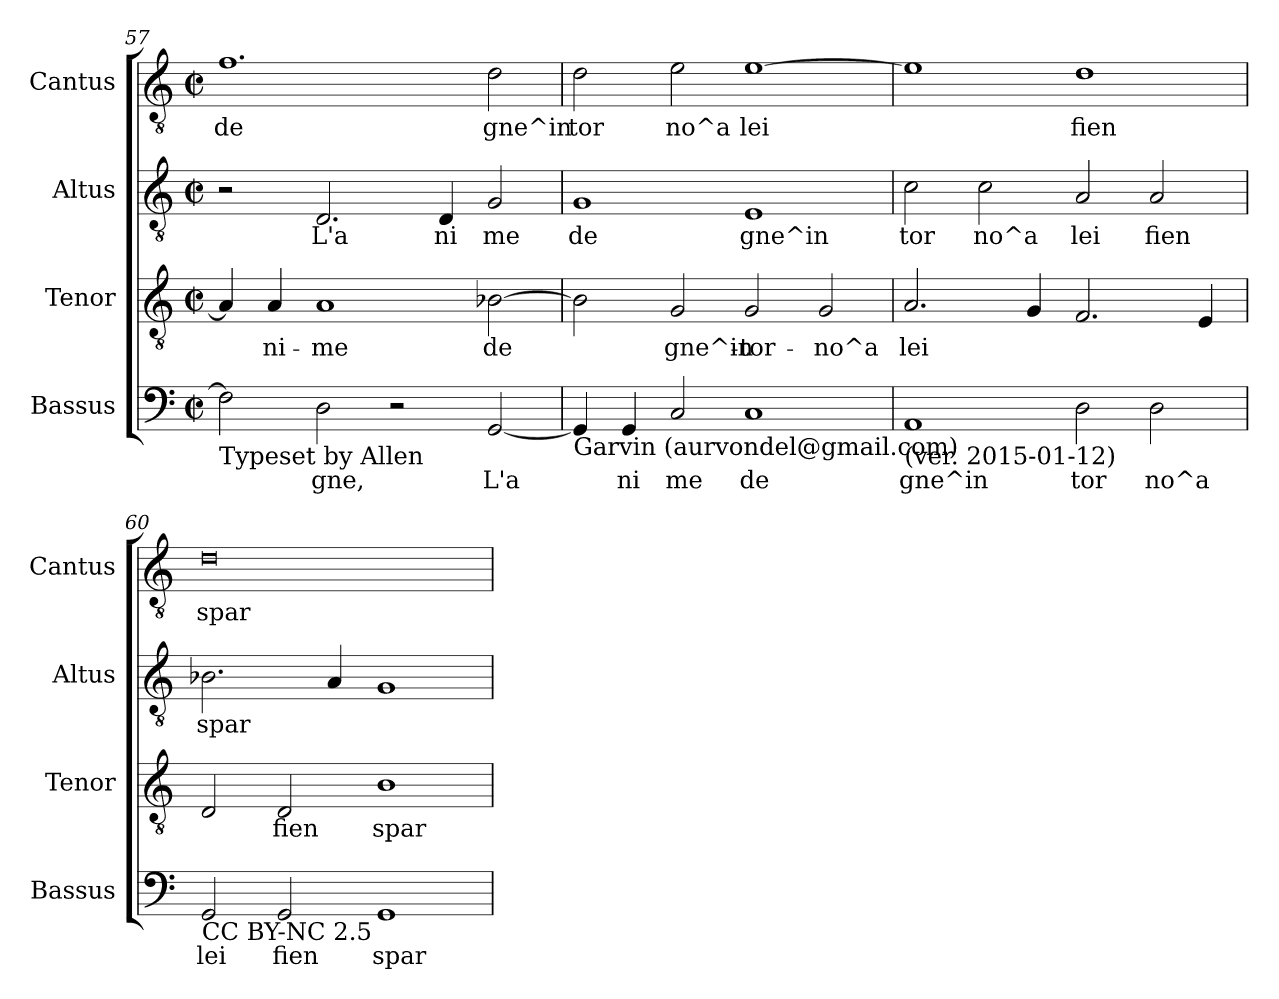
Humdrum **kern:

**kern	**text	**kern	**text	**kern	**text	**kern	**text
*part4	*part4	*part3	*part3	*part2	*part2	*part1	*part1
*staff4	*staff4	*staff3	*staff3	*staff2	*staff2	*staff1	*staff1
*I"Bassus	*	*I"Tenor	*	*I"Altus	*	*I"Cantus	*
*I'Bassus	*	*I'Tenor	*	*I'Altus	*	*I'Cantus	*
*clefF4	*	*clefGv2	*	*clefGv2	*	*clefGv2	*
*k[]	*	*k[]	*	*k[]	*	*k[]	*
*C:	*	*C:	*	*C:	*	*C:	*
*M2/2	*	*M2/2	*	*M2/2	*	*M2/2	*
*met(c|)	*	*met(c|)	*	*met(c|)	*	*met(c|)	*
=57	=57	=57	=57	=57	=57	=57	=57
!LO:TX:b:t=Typeset by Allen	!	!	!	!	!	!	!
!	!LO:LY:b:cj	!	!LO:LY:b:cj	!	!	!	!LO:LY:b:cj
2F\]	.	4A/]	--	2r	.	1.f	de
!	!	!	!LO:LY:b:cj	!	!	!	!
.	.	4A/	-ni-	.	.	.	.
!	!LO:LY:b:cj	!	!LO:LY:b:cj	!	!LO:LY:b:cj	!	!
2D\	gne,	1A	-me	2.D/	L'a	.	.
2r	.	.	.	.	.	.	.
!	!	!	!	!	!LO:LY:b:cj	!	!
.	.	.	.	4D/	ni	.	.
!	!LO:LY:b:cj	!	!LO:LY:b:cj	!	!LO:LY:b:cj	!	!LO:LY:b:cj
[<2GG/	L'a	[>2B-X\	de-	2G/	me	2d\	gne^in
=58	=58	=58	=58	=58	=58	=58	=58
!LO:TX:b:t=Garvin (aurvondel@gmail.com)	!	!	!	!	!	!	!
!	!LO:LY:b:cj	!	!LO:LY:b:cj	!	!LO:LY:b:cj	!	!LO:LY:b:cj
4GG/]	.	2B-\]	--	1G	de	2d\	tor
!	!LO:LY:b:cj	!	!	!	!	!	!
4GG/	ni	.	.	.	.	.	.
!	!LO:LY:b:cj	!	!LO:LY:b:cj	!	!	!	!LO:LY:b:cj
2C/	me	2G/	-gne^in-	.	.	2e\	no^a
!	!LO:LY:b:cj	!	!LO:LY:b:cj	!	!LO:LY:b:cj	!	!LO:LY:b:cj
1C	de	2G/	-tor-	1E	gne^in	[>1e	lei
!	!	!	!LO:LY:b:cj	!	!	!	!
.	.	2G/	-no^a	.	.	.	.
=59	=59	=59	=59	=59	=59	=59	=59
!LO:TX:b:t=(ver. 2015-01-12)	!	!	!	!	!	!	!
!	!LO:LY:b:cj	!	!LO:LY:b:cj	!	!LO:LY:b:cj	!	!LO:LY:b:cj
1AA	gne^in	2.A/	lei	2c\	tor	1e]	.
!	!	!	!	!	!LO:LY:b:cj	!	!
.	.	.	.	2c\	no^a	.	.
!	!	!	!LO:LY:b:cj	!	!	!	!
.	.	4G/	.	.	.	.	.
!	!LO:LY:b:cj	!	!LO:LY:b:cj	!	!LO:LY:b:cj	!	!LO:LY:b:cj
2D\	tor	2.F/	.	2A/	lei	1d	fien
!	!LO:LY:b:cj	!	!	!	!LO:LY:b:cj	!	!
2D\	no^a	.	.	2A/	fien	.	.
!	!	!	!LO:LY:b:cj	!	!	!	!
.	.	4E/	.	.	.	.	.
=60	=60	=60	=60	=60	=60	=60	=60
!LO:TX:b:t=CC BY-NC 2.5	!	!	!	!	!	!	!
!	!LO:LY:b:cj	!	!LO:LY:b:cj	!	!LO:LY:b:cj	!	!LO:LY:b:cj
2GG/	lei	2D/	.	2.B-X\	spar	0d	spar
!	!LO:LY:b:cj	!	!LO:LY:b:cj	!	!	!	!
2GG/	fien	2D/	fien	.	.	.	.
!	!	!	!	!	!LO:LY:b:cj	!	!
.	.	.	.	4A/	.	.	.
!	!LO:LY:b:cj	!	!LO:LY:b:cj	!	!LO:LY:b:cj	!	!
1GG	spar	1B	spar-	1G	.	.	.
=	=	=	=	=	=	=	=
*-	*-	*-	*-	*-	*-	*-	*-
